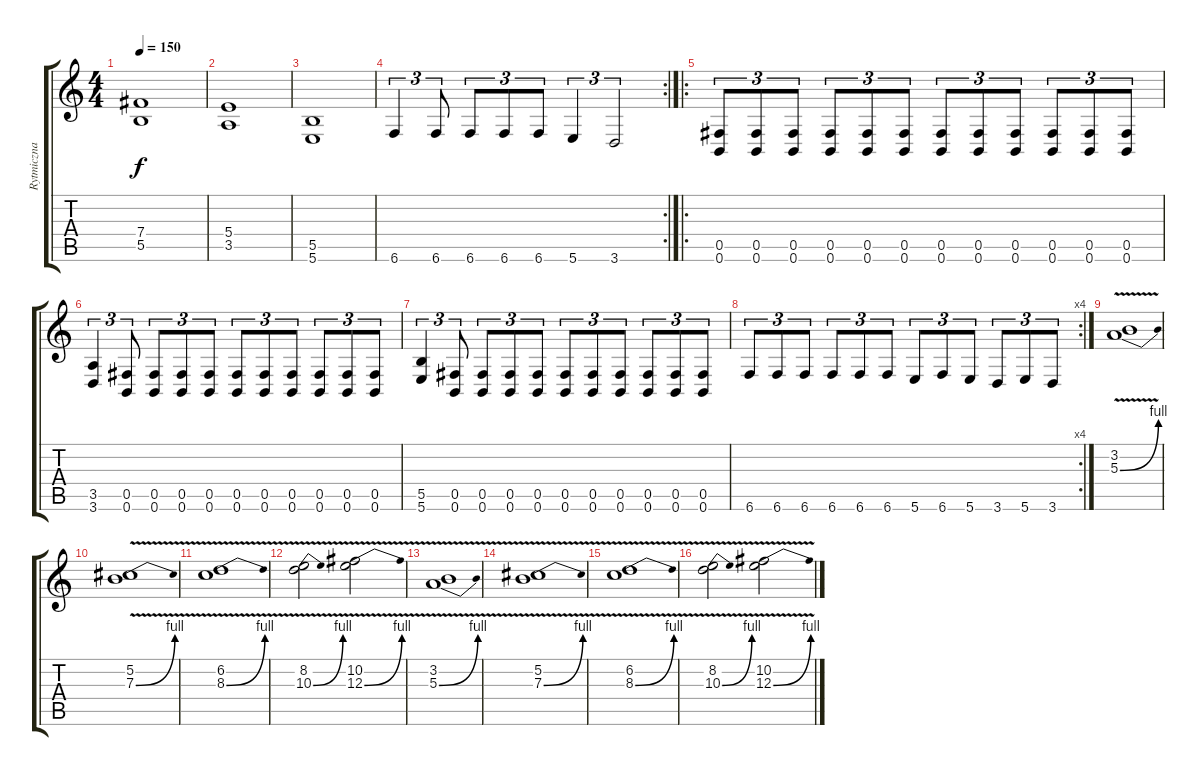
\track ("Rytmiczna 1" "Rytmiczna ") {instrument distortionguitar}
\staff {score tabs}
\tuning (Db4 Ab3 E3 B2 Gb2 B1) {hide}
\ts (4 4)
\tempo 150
\clef g2
\ks c
(7.4 5.5).1{dy f} |
(5.4 3.5).1 |
(5.5 5.6).1 |
\rc 2
6.6.4{tu (3 2)} 6.6.8{tu (3 2)} 6.6.8{tu (3 2)} 6.6.8{tu (3 2)} 6.6.8{tu (3 2)} 5.6.4{tu (3 2)} 3.6.2{tu (3 2)} |
\ro
(0.5 0.6).8{tu (3 2)} (0.5 0.6).8{tu (3 2)} (0.5 0.6).8{tu (3 2)} (0.5 0.6).8{tu (3 2)} (0.5 0.6).8{tu (3 2)} (0.5 0.6).8{tu (3 2)} (0.5 0.6).8{tu (3 2)} (0.5 0.6).8{tu (3 2)} (0.5 0.6).8{tu (3 2)} (0.5 0.6).8{tu (3 2)} (0.5 0.6).8{tu (3 2)} (0.5 0.6).8{tu (3 2)} |
(3.5 3.6).4{tu (3 2)} (0.5 0.6).8{tu (3 2)} (0.5 0.6).8{tu (3 2)} (0.5 0.6).8{tu (3 2)} (0.5 0.6).8{tu (3 2)} (0.5 0.6).8{tu (3 2)} (0.5 0.6).8{tu (3 2)} (0.5 0.6).8{tu (3 2)} (0.5 0.6).8{tu (3 2)} (0.5 0.6).8{tu (3 2)} (0.5 0.6).8{tu (3 2)} |
(5.5 5.6).4{tu (3 2)} (0.5 0.6).8{tu (3 2)} (0.5 0.6).8{tu (3 2)} (0.5 0.6).8{tu (3 2)} (0.5 0.6).8{tu (3 2)} (0.5 0.6).8{tu (3 2)} (0.5 0.6).8{tu (3 2)} (0.5 0.6).8{tu (3 2)} (0.5 0.6).8{tu (3 2)} (0.5 0.6).8{tu (3 2)} (0.5 0.6).8{tu (3 2)} |
\rc 4
6.6.8{tu (3 2)} 6.6.8{tu (3 2)} 6.6.8{tu (3 2)} 6.6.8{tu (3 2)} 6.6.8{tu (3 2)} 6.6.8{tu (3 2)} 5.6.8{tu (3 2)} 6.6.8{tu (3 2)} 5.6.8{tu (3 2)} 3.6.8{tu (3 2)} 5.6.8{tu (3 2)} 3.6.8{tu (3 2)} |
(3.2 5.3{be (bend 0 0 60 4) v}).1 |
(5.2 7.3{be (bend 0 0 60 4) v}).1 |
(6.2 8.3{be (bend 0 0 60 4) v}).1 |
(8.2 10.3{be (bend 0 0 60 4) v}).2 (10.2 12.3{be (bend 0 0 60 4) v}).2 |
(3.2 5.3{be (bend 0 0 60 4) v}).1 |
(5.2 7.3{be (bend 0 0 60 4) v}).1 |
(6.2 8.3{be (bend 0 0 60 4) v}).1 |
(8.2 10.3{be (bend 0 0 60 4) v}).2 (10.2 12.3{be (bend 0 0 60 4) v}).2
